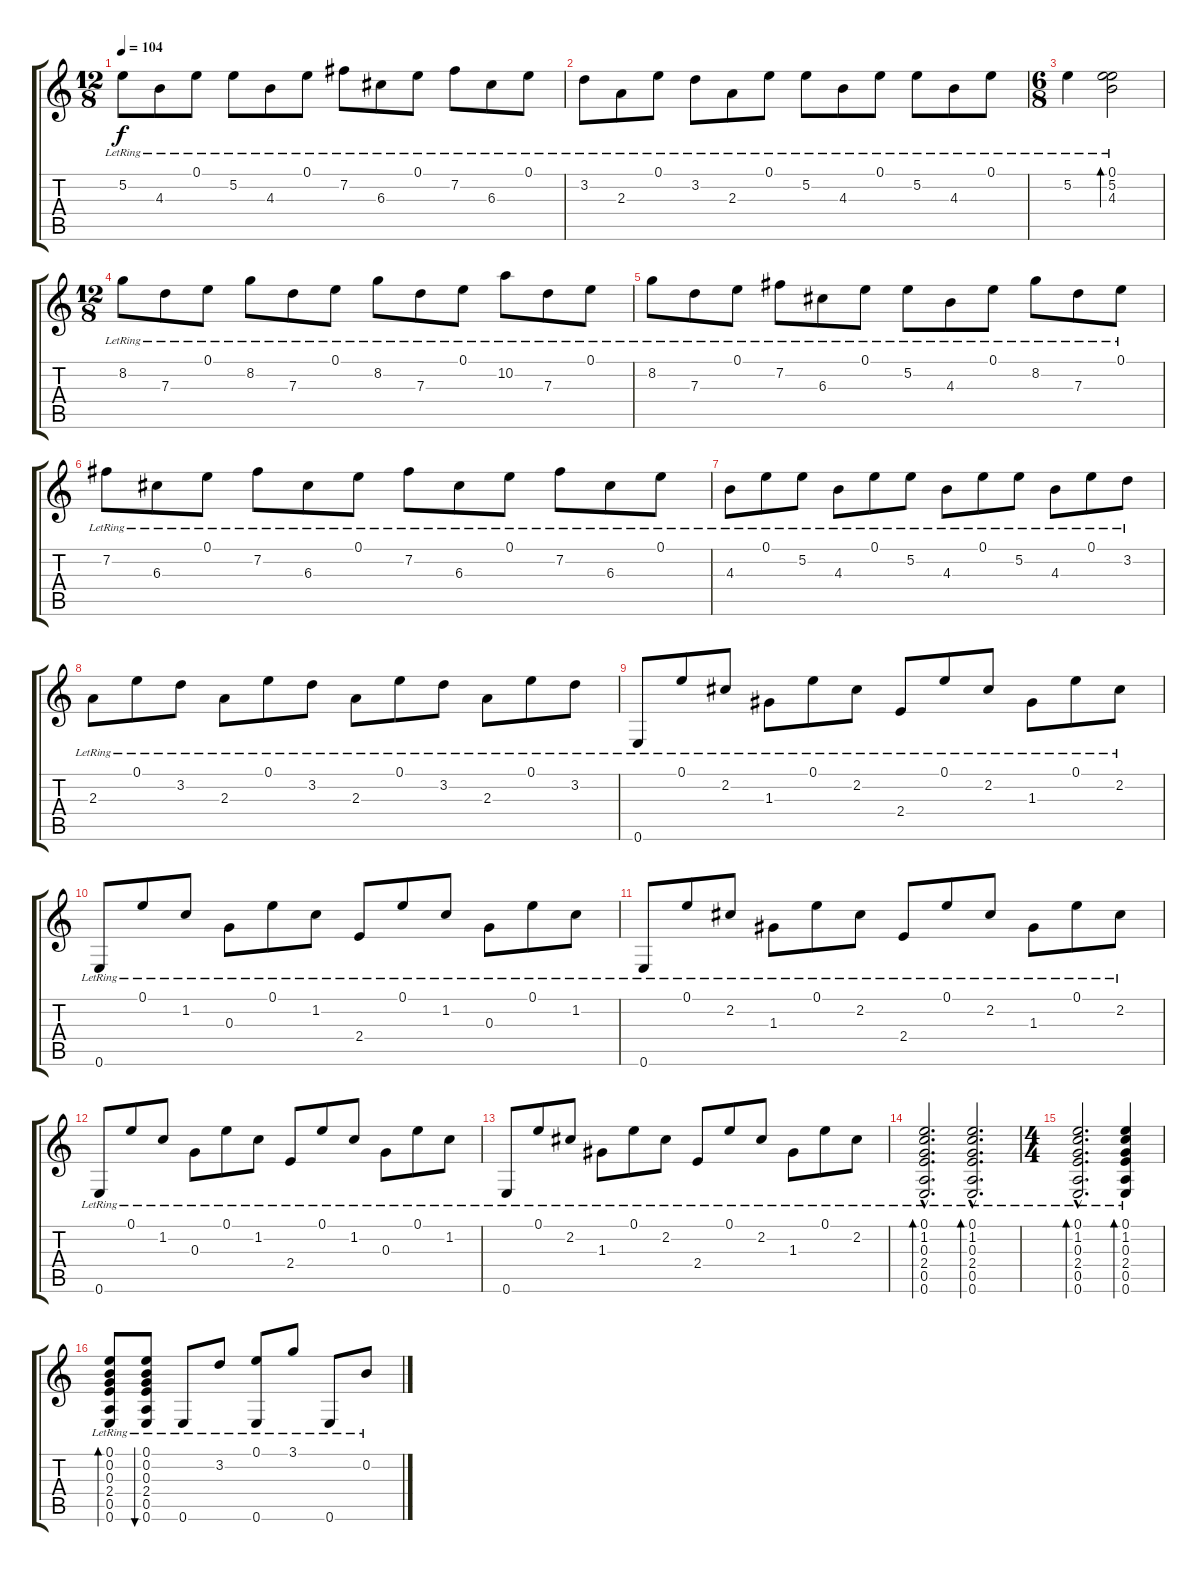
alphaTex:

\track "" {instrument acousticguitarsteel}
\staff {score tabs}
\tuning (E4 B3 G3 D3 A2 E2) {hide}
\ts (12 8)
\tempo 104
\clef g2
\ks c
5.2{lr}.8{dy f} 4.3{lr}.8 0.1{lr}.8 5.2{lr}.8 4.3{lr}.8 0.1{lr}.8 7.2{lr}.8 6.3{lr}.8 0.1{lr}.8 7.2{lr}.8 6.3{lr}.8 0.1{lr}.8 |
3.2{lr}.8 2.3{lr}.8 0.1{lr}.8 3.2{lr}.8 2.3{lr}.8 0.1{lr}.8 5.2{lr}.8 4.3{lr}.8 0.1{lr}.8 5.2{lr}.8 4.3{lr}.8 0.1{lr}.8 |
\ts (6 8)
5.2{lr}.4 (0.1{lr} 5.2{lr} 4.3{lr}).2{bd 60} |
\ts (12 8)
8.2{lr}.8 7.3{lr}.8 0.1{lr}.8 8.2{lr}.8 7.3{lr}.8 0.1{lr}.8 8.2{lr}.8 7.3{lr}.8 0.1{lr}.8 10.2{lr}.8 7.3{lr}.8 0.1{lr}.8 |
8.2{lr}.8 7.3{lr}.8 0.1{lr}.8 7.2{lr}.8 6.3{lr}.8 0.1{lr}.8 5.2{lr}.8 4.3{lr}.8 0.1{lr}.8 8.2{lr}.8 7.3{lr}.8 0.1{lr}.8 |
7.2{lr}.8 6.3{lr}.8 0.1{lr}.8 7.2{lr}.8 6.3{lr}.8 0.1{lr}.8 7.2{lr}.8 6.3{lr}.8 0.1{lr}.8 7.2{lr}.8 6.3{lr}.8 0.1{lr}.8 |
4.3{lr}.8 0.1{lr}.8 5.2{lr}.8 4.3{lr}.8 0.1{lr}.8 5.2{lr}.8 4.3{lr}.8 0.1{lr}.8 5.2{lr}.8 4.3{lr}.8 0.1{lr}.8 3.2{lr}.8 |
2.3{lr}.8 0.1{lr}.8 3.2{lr}.8 2.3{lr}.8 0.1{lr}.8 3.2{lr}.8 2.3{lr}.8 0.1{lr}.8 3.2{lr}.8 2.3{lr}.8 0.1{lr}.8 3.2{lr}.8 |
0.6{lr}.8 0.1{lr}.8 2.2{lr}.8 1.3{lr}.8 0.1{lr}.8 2.2{lr}.8 2.4{lr}.8 0.1{lr}.8 2.2{lr}.8 1.3{lr}.8 0.1{lr}.8 2.2{lr}.8 |
0.6{lr}.8 0.1{lr}.8 1.2{lr}.8 0.3{lr}.8 0.1{lr}.8 1.2{lr}.8 2.4{lr}.8 0.1{lr}.8 1.2{lr}.8 0.3{lr}.8 0.1{lr}.8 1.2{lr}.8 |
0.6{lr}.8 0.1{lr}.8 2.2{lr}.8 1.3{lr}.8 0.1{lr}.8 2.2{lr}.8 2.4{lr}.8 0.1{lr}.8 2.2{lr}.8 1.3{lr}.8 0.1{lr}.8 2.2{lr}.8 |
0.6{lr}.8 0.1{lr}.8 1.2{lr}.8 0.3{lr}.8 0.1{lr}.8 1.2{lr}.8 2.4{lr}.8 0.1{lr}.8 1.2{lr}.8 0.3{lr}.8 0.1{lr}.8 1.2{lr}.8 |
0.6{lr}.8 0.1{lr}.8 2.2{lr}.8 1.3{lr}.8 0.1{lr}.8 2.2{lr}.8 2.4{lr}.8 0.1{lr}.8 2.2{lr}.8 1.3{lr}.8 0.1{lr}.8 2.2{lr}.8 |
(0.1{hac lr} 1.2{hac lr} 0.3{hac lr} 2.4{hac lr} 0.5{hac lr} 0.6{hac lr}).2{d bd 120} (0.1{hac lr} 1.2{hac lr} 0.3{hac lr} 2.4{hac lr} 0.5{hac lr} 0.6{hac lr}).2{d bd 120} |
\ts (4 4)
(0.1{hac lr} 1.2{hac lr} 0.3{hac lr} 2.4{hac lr} 0.5{hac lr} 0.6{hac lr}).2{d bd 120} (0.1{lr} 1.2{lr} 0.3{lr} 2.4{lr} 0.5{lr} 0.6{lr}).4{bd 60} |
(0.1{lr} 0.2{lr} 0.3{lr} 2.4{lr} 0.5{lr} 0.6{lr}).8{bd 60} (0.1{lr} 0.2{lr} 0.3{lr} 2.4{lr} 0.5{lr} 0.6{lr}).8{bu 60} 0.6{lr}.8 3.2{lr}.8 (0.1{lr} 0.6{lr}).8 3.1{lr}.8 0.6{lr}.8 0.2{lr}.8
